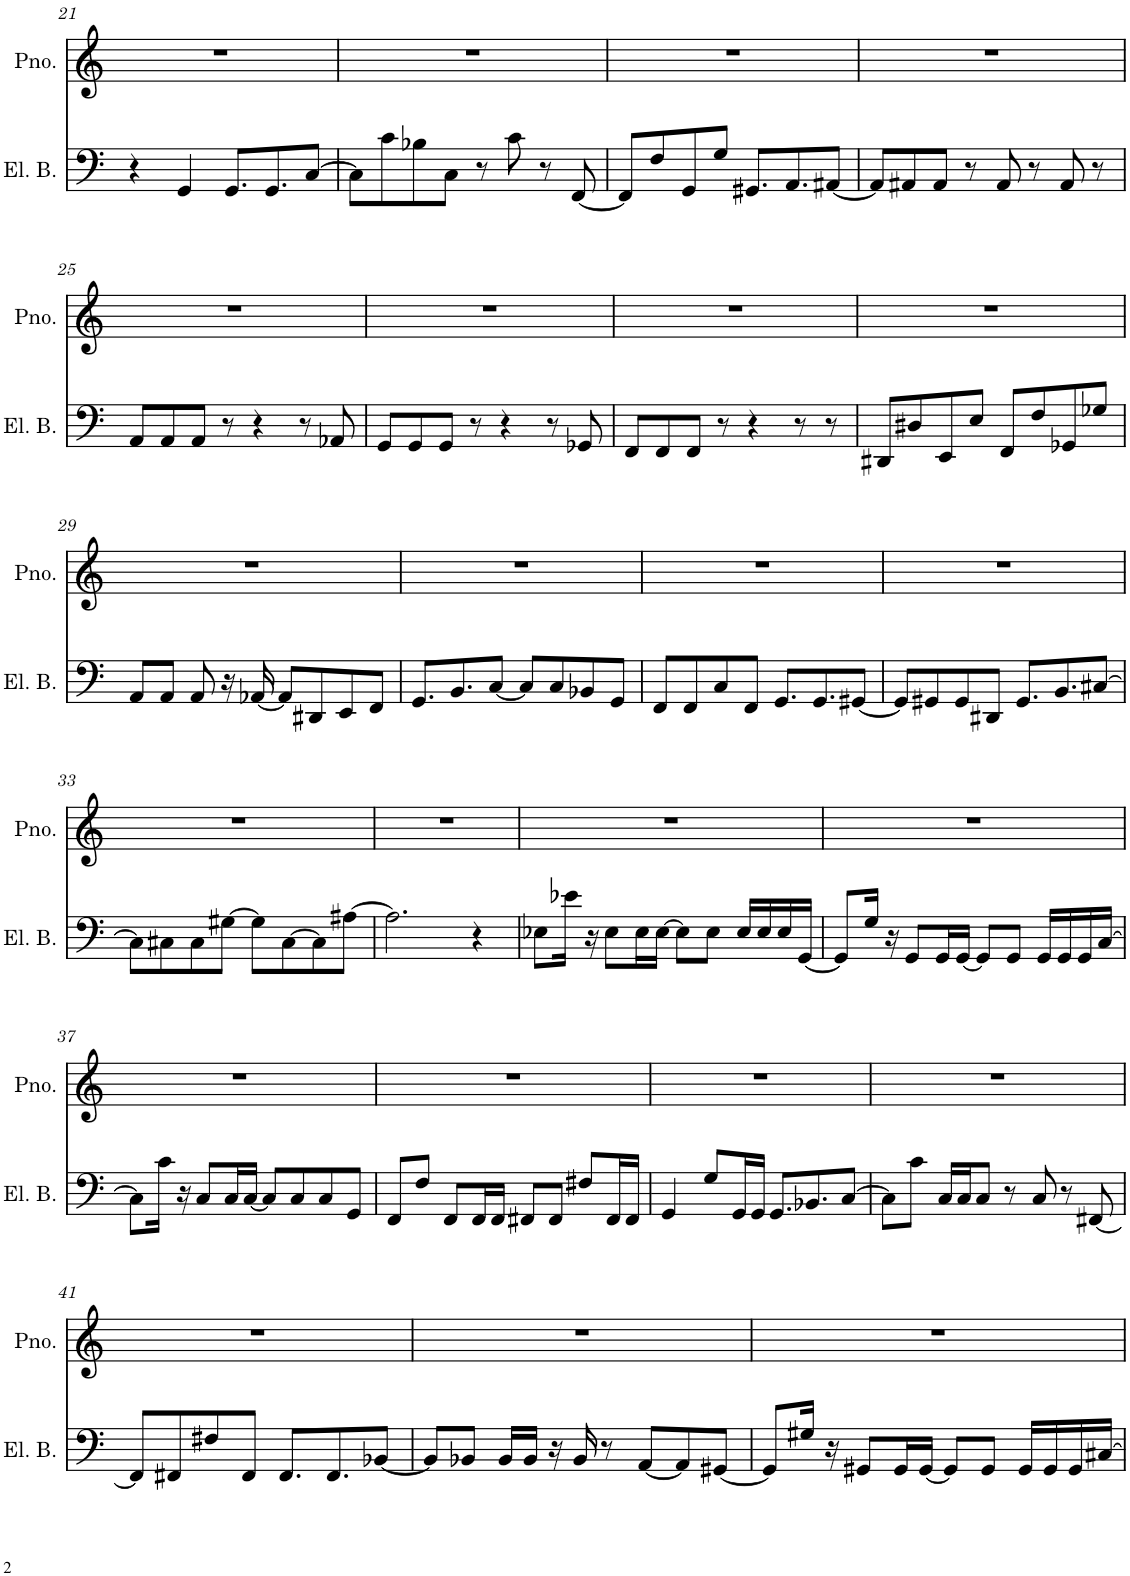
**kern	**kern
*part2	*part1
*staff2	*staff1
*I"电贝斯	*I"Piano
*	*I'Pno.
!!LO:PB:g=z
*clefF4	*clefG2
*Trd7c12	*
*k[]	*k[]
*M4/4	*M4/4
=21	=21
4r	1r
4GG/	.
8.GG/L	.
8.GG/	.
[8C/J	.
=22	=22
8C\L]	1r
8c\	.
8B-X\	.
8C\J	.
8r	.
8c\	.
8r	.
[8FF/	.
=23	=23
8FF/L]	1r
8F/	.
8GG/	.
8G/J	.
8.GG#X/L	.
8.AA/	.
[8AA#X/J	.
=24	=24
8AA#/L]	1r
8AA#X/	.
8AA#/J	.
8r	.
8AA#/	.
8r	.
8AA#/	.
8r	.
!!LO:LB:g=z
=25	=25
8AA/L	1r
8AA/	.
8AA/J	.
8r	.
4r	.
8r	.
8AA-X/	.
=26	=26
8GG/L	1r
8GG/	.
8GG/J	.
8r	.
4r	.
8r	.
8GG-X/	.
=27	=27
8FF/L	1r
8FF/	.
8FF/J	.
8r	.
4r	.
8r	.
8r	.
=28	=28
8DD#X/L	1r
8D#X/	.
8EE/	.
8E/J	.
8FF/L	.
8F/	.
8GG-X/	.
8G-X/J	.
!!LO:LB:g=z
=29	=29
8AA/L	1r
8AA/J	.
8AA/	.
16r	.
[16AA-X/	.
8AA-/L]	.
8DD#X/	.
8EE/	.
8FF/J	.
=30	=30
8.GG/L	1r
8.BB/	.
[8C/J	.
8C/L]	.
8C/	.
8BB-X/	.
8GG/J	.
=31	=31
8FF/L	1r
8FF/	.
8C/	.
8FF/J	.
8.GG/L	.
8.GG/	.
[8GG#X/J	.
=32	=32
8GG#/L]	1r
8GG#X/	.
8GG#/	.
8DD#X/J	.
8.GG#/L	.
8.BB/	.
[8C#X/J	.
!!LO:LB:g=z
=33	=33
8C#\L]	1r
8C#X\	.
8C#\	.
[8G#X\J	.
8G#\L]	.
[8C#\	.
8C#\]	.
[8A#X\J	.
=34	=34
2.A#\]	1r
4r	.
=35	=35
8E-X\L	1r
16e-X\Jk	.
16r	.
8E-\L	.
16E-\L	.
[16E-\JJ	.
8E-\L]	.
8E-\J	.
16E-/LL	.
16E-/	.
16E-/	.
[16GG/JJ	.
=36	=36
8GG/L]	1r
16G/Jk	.
16r	.
8GG/L	.
16GG/L	.
[16GG/JJ	.
8GG/L]	.
8GG/J	.
16GG/LL	.
16GG/	.
16GG/	.
[16C/JJ	.
!!LO:LB:g=z
=37	=37
8C\L]	1r
16c\Jk	.
16r	.
8C/L	.
16C/L	.
[16C/JJ	.
8C/L]	.
8C/	.
8C/	.
8GG/J	.
=38	=38
8FF/L	1r
8F/J	.
8FF/L	.
16FF/L	.
16FF/JJ	.
8FF#X/L	.
8FF#/J	.
8F#X/L	.
16FF#/L	.
16FF#/JJ	.
=39	=39
4GG/	1r
8G/L	.
16GG/L	.
16GG/JJ	.
8.GG/L	.
8.BB-X/	.
[8C/J	.
=40	=40
8C\L]	1r
8c\J	.
16C/LL	.
16C/J	.
8C/J	.
8r	.
8C/	.
8r	.
[8FF#X/	.
!!LO:LB:g=z
=41	=41
8FF#/L]	1r
8FF#X/	.
8F#X/	.
8FF#/J	.
8.FF#/L	.
8.FF#/	.
[8BB-X/J	.
=42	=42
8BB-/L]	1r
8BB-X/J	.
16BB-/LL	.
16BB-/JJ	.
16r	.
16BB-/	.
8r	.
[8AA/L	.
8AA/]	.
[8GG#X/J	.
=43	=43
8GG#/L]	1r
16G#X/Jk	.
16r	.
8GG#X/L	.
16GG#/L	.
[16GG#/JJ	.
8GG#/L]	.
8GG#/J	.
16GG#/LL	.
16GG#/	.
16GG#/	.
[16C#X/JJ	.
=	=
*-	*-
